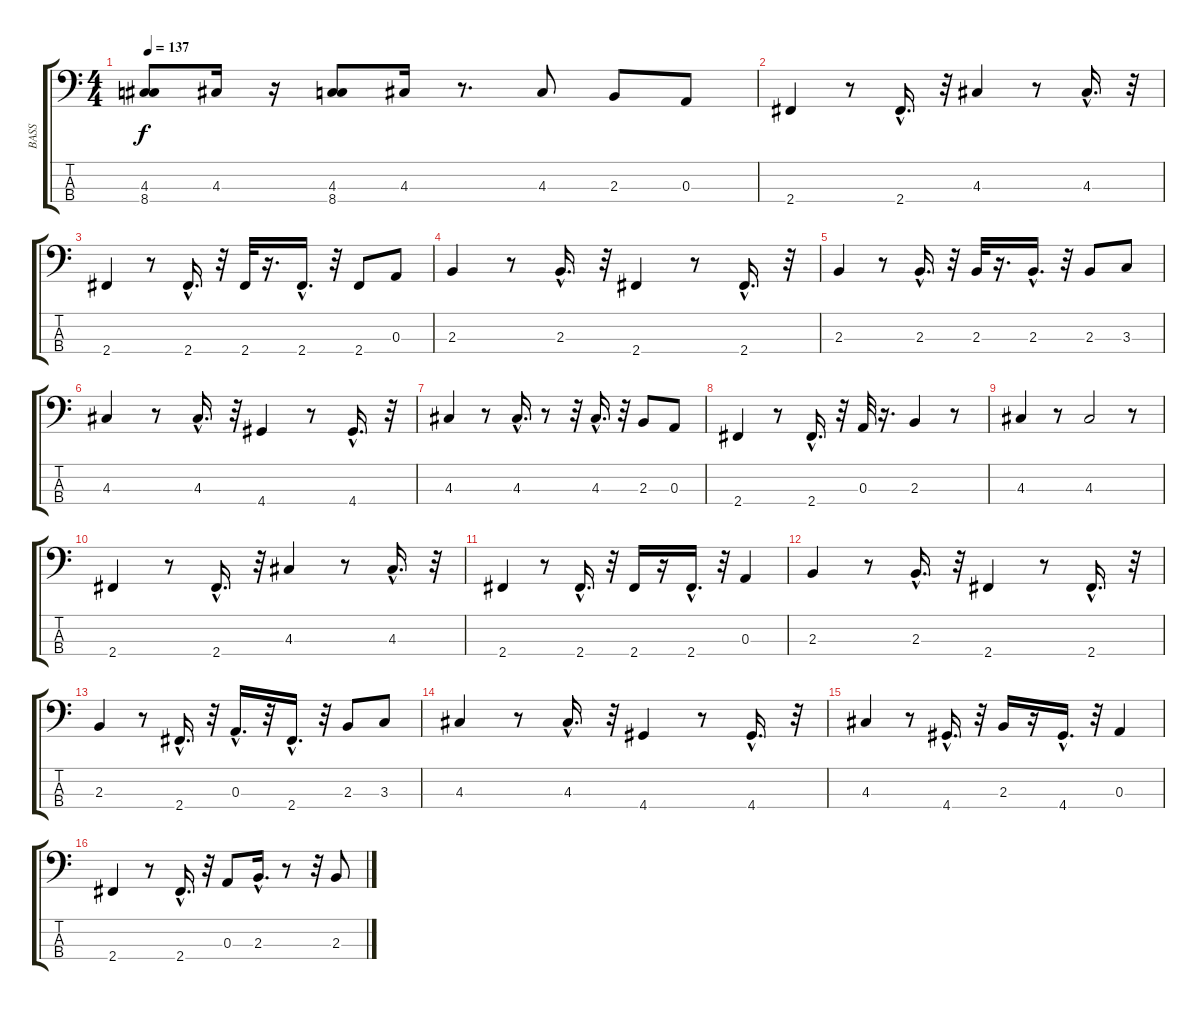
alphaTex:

\track ("BASS" "BASS") {instrument electricbassfinger}
\staff {score tabs}
\tuning (G2 D2 A1 E1) {hide}
\ts (4 4)
\tempo 137
\clef f4
\ks c
(4.3 8.4).8{dy f} 4.3.16 r.16 (4.3 8.4).8 4.3.16 r.8{d} 4.3.8 2.3.8 0.3.8 |
2.4.4 r.8 2.4{hac}.16{d} r.32 4.3.4 r.8 4.3{hac}.16{d} r.32 |
2.4.4 r.8 2.4{hac}.16{d} r.32 2.4.32 r.16{d} 2.4{hac}.16{d} r.32 2.4.8 0.3.8 |
2.3.4 r.8 2.3{hac}.16{d} r.32 2.4.4 r.8 2.4{hac}.16{d} r.32 |
2.3.4 r.8 2.3{hac}.16{d} r.32 2.3.32 r.16{d} 2.3{hac}.16{d} r.32 2.3.8 3.3.8 |
4.3.4 r.8 4.3{hac}.16{d} r.32 4.4.4 r.8 4.4{hac}.16{d} r.32 |
4.3.4 r.8 4.3{hac}.16{d} r.8 r.32 4.3{hac}.16{d} r.32 2.3.8 0.3.8 |
2.4.4 r.8 2.4{hac}.16{d} r.32 0.3.32 r.16{d} 2.3.4 r.8 |
4.3.4 r.8 4.3.2 r.8 |
2.4.4 r.8 2.4{hac}.16{d} r.32 4.3.4 r.8 4.3{hac}.16{d} r.32 |
2.4.4 r.8 2.4{hac}.16{d} r.32 2.4.16 r.16 2.4{hac}.16{d} r.32 0.3.4 |
2.3.4 r.8 2.3{hac}.16{d} r.32 2.4.4 r.8 2.4{hac}.16{d} r.32 |
2.3.4 r.8 2.4{hac}.16{d} r.32 0.3{hac}.16{d} r.32 2.4{hac}.16{d} r.32 2.3.8 3.3.8 |
4.3.4 r.8 4.3{hac}.16{d} r.32 4.4.4 r.8 4.4{hac}.16{d} r.32 |
4.3.4 r.8 4.4{hac}.16{d} r.32 2.3.16 r.16 4.4{hac}.16{d} r.32 0.3.4 |
2.4.4 r.8 2.4{hac}.16{d} r.32 0.3.8 2.3{hac}.16{d} r.8 r.32 2.3.8
